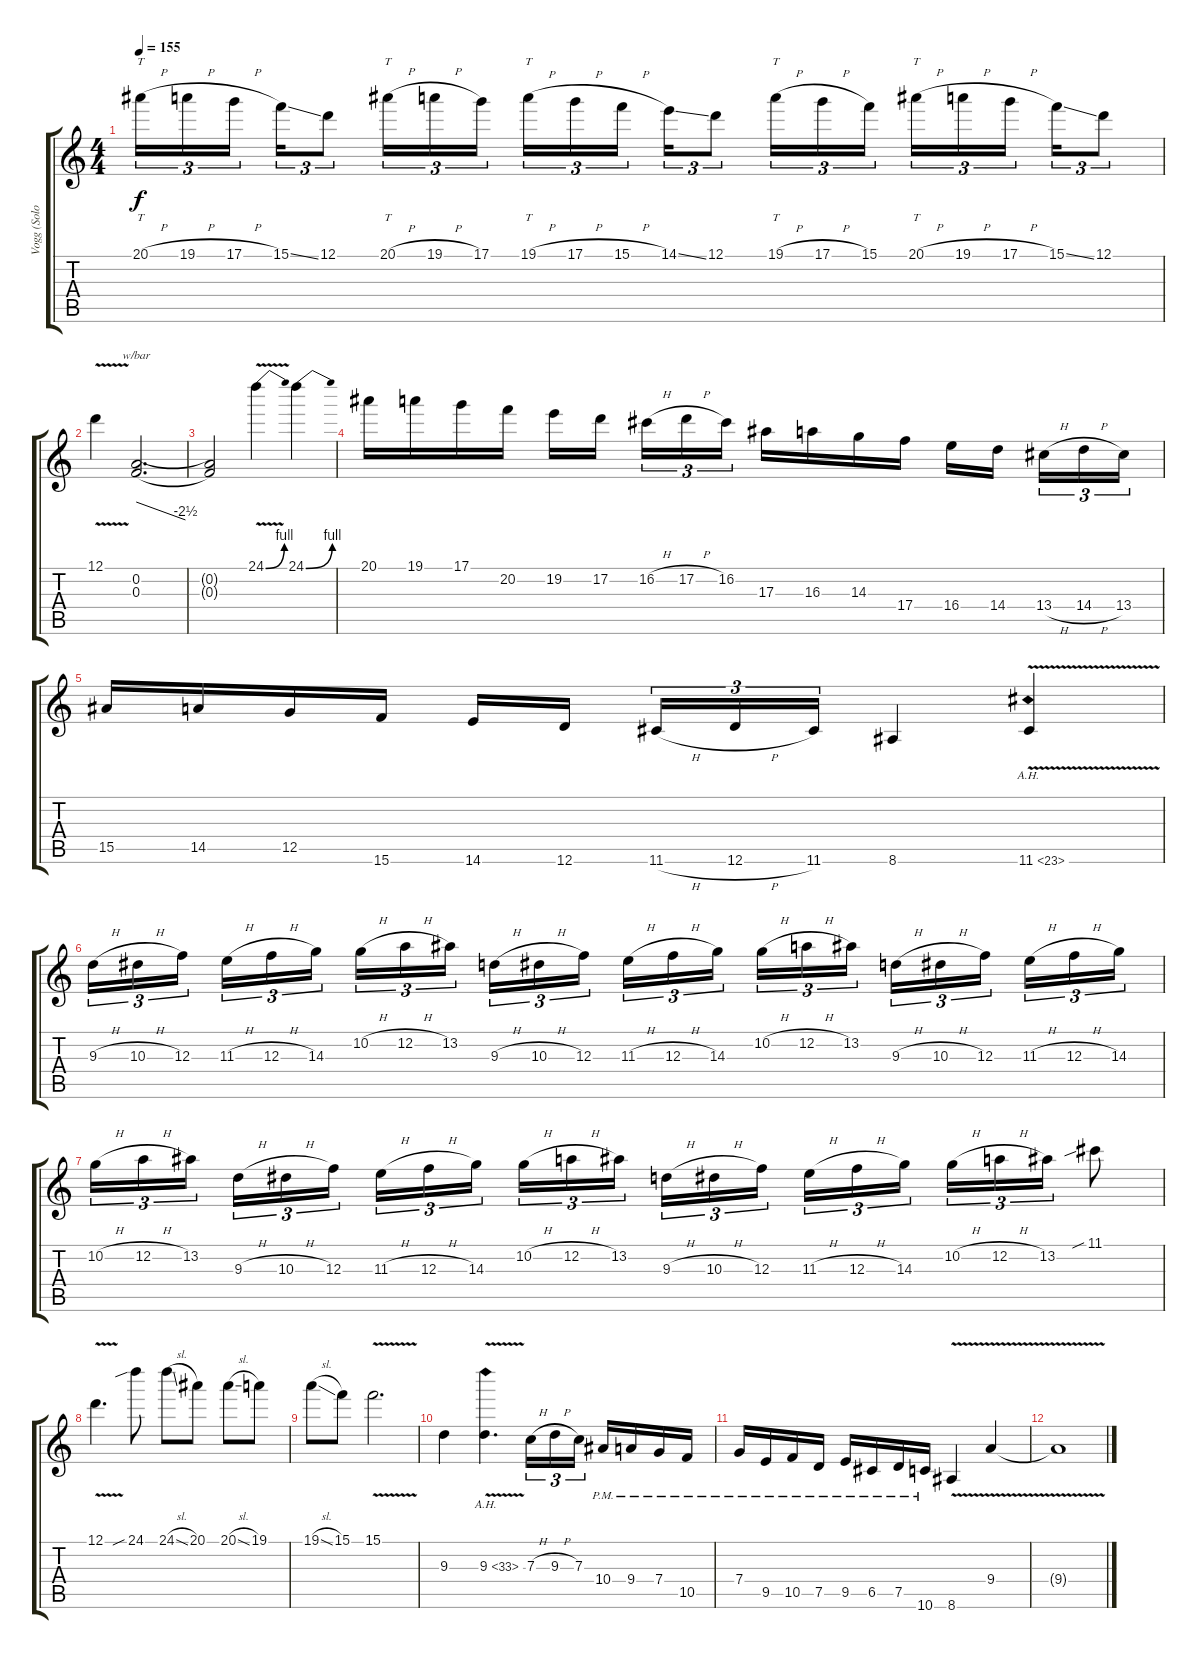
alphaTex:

\track ("Vogg (Solo)" "Vogg (Solo") {instrument overdrivenguitar}
\staff {score tabs}
\tuning (D4 A3 F3 C3 G2 D2) {hide}
\ts (4 4)
\tempo 155
\clef g2
\ks c
20.1{h}.16{tt tu (3 2) dy f} 19.1{h}.16{tu (3 2)} 17.1{h}.16{tu (3 2) beam splitsecondary} 15.1{ss}.16{tu (3 2)} 12.1.8{tu (3 2)} 20.1{h}.16{tt tu (3 2)} 19.1{h}.16{tu (3 2)} 17.1.16{tu (3 2) beam splitsecondary} 19.1{h}.16{tt tu (3 2)} 17.1{h}.16{tu (3 2)} 15.1{h}.16{tu (3 2)} 14.1{ss}.16{tu (3 2)} 12.1.8{tu (3 2)} 19.1{h}.16{tt tu (3 2)} 17.1{h}.16{tu (3 2)} 15.1.16{tu (3 2)} 20.1{h}.16{tt tu (3 2)} 19.1{h}.16{tu (3 2)} 17.1{h}.16{tu (3 2) beam splitsecondary} 15.1{ss}.16{tu (3 2)} 12.1.8{tu (3 2)} |
12.1{v}.4 (0.2 0.3).2{d tbe (dive default 0 0 60 -10)} |
(0.2{t} 0.3{t}).2 24.1{be (bend 0 0 60 4) v}.4 24.1{be (bend 0 0 60 4)}.4 |
20.1.16 19.1.16 17.1.16 20.2.16 19.2.16 17.2.16{beam splitsecondary} 16.2{h}.16{tu (3 2)} 17.2{h}.16{tu (3 2)} 16.2.16{tu (3 2)} 17.3.16 16.3.16 14.3.16 17.4.16 16.4.16 14.4.16{beam splitsecondary} 13.4{h}.16{tu (3 2)} 14.4{h}.16{tu (3 2)} 13.4.16{tu (3 2)} |
15.5.16 14.5.16 12.5.16 15.6.16 14.6.16 12.6.16{beam splitsecondary} 11.6{h}.16{tu (3 2)} 12.6{h}.16{tu (3 2)} 11.6.16{tu (3 2)} 8.6.4 11.6{ah 12 v}.4 |
9.3{h}.16{tu (3 2) volume 10} 10.3{h}.16{tu (3 2)} 12.3.16{tu (3 2) beam splitsecondary} 11.3{h}.16{tu (3 2)} 12.3{h}.16{tu (3 2)} 14.3.16{tu (3 2)} 10.2{h}.16{tu (3 2)} 12.2{h}.16{tu (3 2)} 13.2.16{tu (3 2) beam splitsecondary} 9.3{h}.16{tu (3 2) volume 12} 10.3{h}.16{tu (3 2)} 12.3.16{tu (3 2)} 11.3{h}.16{tu (3 2)} 12.3{h}.16{tu (3 2)} 14.3.16{tu (3 2) beam splitsecondary} 10.2{h}.16{tu (3 2)} 12.2{h}.16{tu (3 2)} 13.2.16{tu (3 2)} 9.3{h}.16{tu (3 2) volume 14} 10.3{h}.16{tu (3 2)} 12.3.16{tu (3 2) beam splitsecondary} 11.3{h}.16{tu (3 2)} 12.3{h}.16{tu (3 2)} 14.3.16{tu (3 2)} |
10.2{h}.16{tu (3 2)} 12.2{h}.16{tu (3 2)} 13.2.16{tu (3 2) beam splitsecondary} 9.3{h}.16{tu (3 2) volume 16} 10.3{h}.16{tu (3 2)} 12.3.16{tu (3 2)} 11.3{h}.16{tu (3 2)} 12.3{h}.16{tu (3 2)} 14.3.16{tu (3 2) beam splitsecondary} 10.2{h}.16{tu (3 2)} 12.2{h}.16{tu (3 2)} 13.2.16{tu (3 2)} 9.3{h}.16{tu (3 2)} 10.3{h}.16{tu (3 2)} 12.3.16{tu (3 2) beam splitsecondary} 11.3{h}.16{tu (3 2)} 12.3{h}.16{tu (3 2)} 14.3.16{tu (3 2)} 10.2{h}.16{tu (3 2)} 12.2{h}.16{tu (3 2)} 13.2.16{tu (3 2)} 11.1{sib}.8 |
12.1{v}.4{d} 24.1{sib}.8 24.1{sl}.8 20.1.8 20.1{sl}.8 19.1.8 |
19.1{sl}.8 15.1.8 15.1{v}.2{d} |
9.3.4 9.3{ah 24 v}.4{d} 7.3{h}.16{tu (3 2)} 9.3{h}.16{tu (3 2)} 7.3.16{tu (3 2)} 10.4{pm}.16 9.4{pm}.16 7.4{pm}.16 10.5{pm}.16 |
7.4{pm}.16 9.5{pm}.16 10.5{pm}.16 7.5{pm}.16 9.5{pm}.16 6.5{pm}.16 7.5{pm}.16 10.6{pm}.16 8.6{v}.4 9.4{v}.4 |
9.4{t}.1{volume 0}
